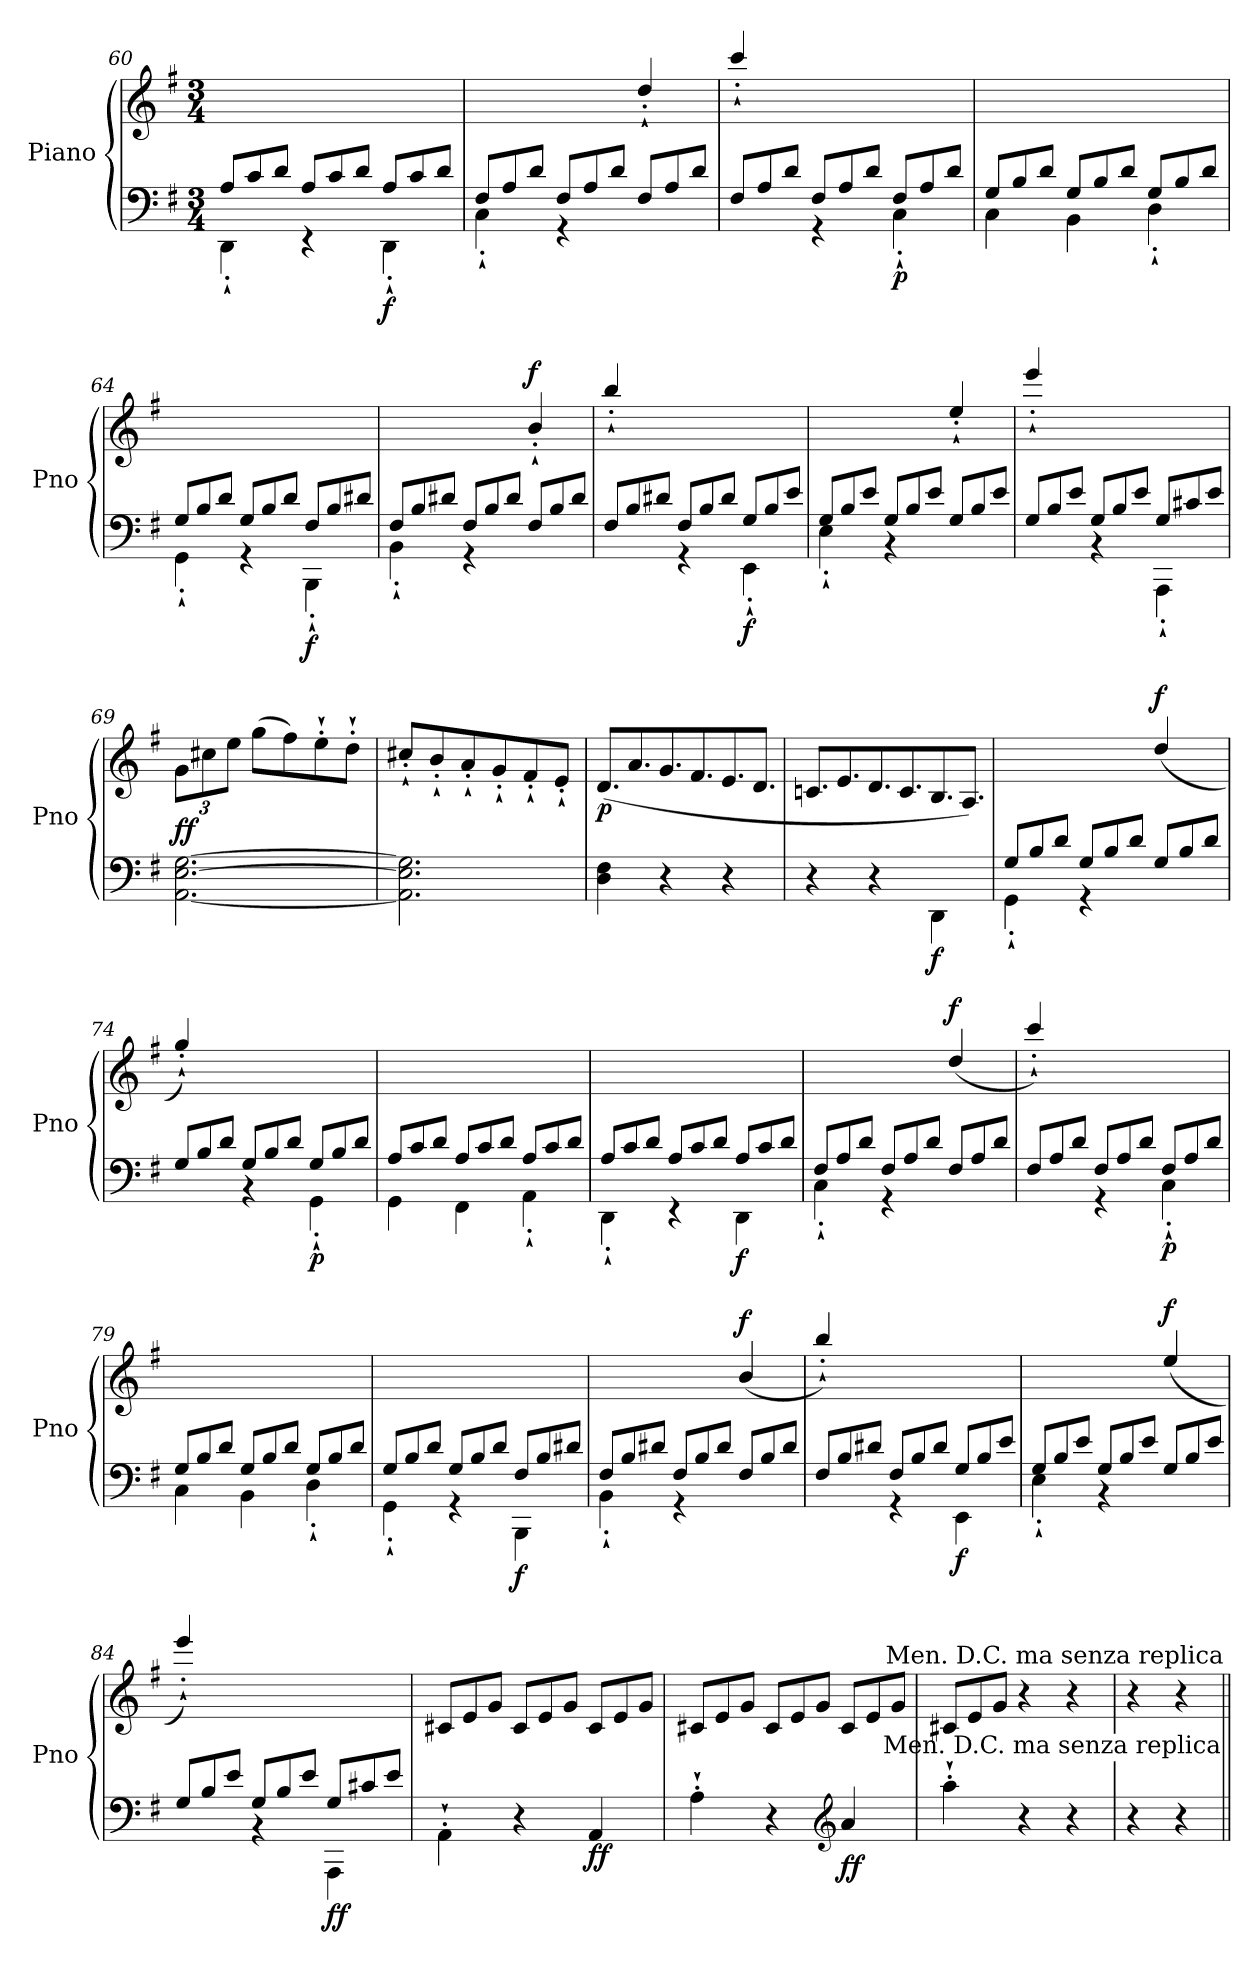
**kern	**kern	**dynam
*part1	*part1	*part1
*staff2	*staff1	*staff1/2
*I"Piano	*	*
*I'Pno	*	*
*clefF4	*clefG2	*
*k[f#]	*k[f#]	*
*G:	*G:	*
*M3/4	*M3/4	*
*Xtuplet	*	*
=60	=60	=60
*^	*	*
12A/L	4DD`'\	2.ryy	.
12c/	.	.	.
12d/J	.	.	.
12A/L	4rEE	.	.
12c/	.	.	.
12d/J	.	.	.
!	!	!	!LO:DY:b=2
12A/L	4DD`'\	.	f
12c/	.	.	.
12d/J	.	.	.
=61	=61	=61	=61
12F#/L	4C`'\	2ryy	.
12A/	.	.	.
12d/J	.	.	.
12F#/L	4rGG	.	.
12A/	.	.	.
12d/J	.	.	.
12F#/L	4ryy	4dd`'/	.
12A/	.	.	.
12d/J	.	.	.
!!LO:LB:g=z
=62	=62	=62	=62
12F#/L	4ryy	4ccc`'/	.
12A/	.	.	.
12d/J	.	.	.
12F#/L	4rGG	2ryy	.
12A/	.	.	.
12d/J	.	.	.
!	!	!	!LO:DY:b=2
12F#/L	4C`'\	.	p
12A/	.	.	.
12d/J	.	.	.
=63	=63	=63	=63
12G/L	4C\	2.ryy	.
12B/	.	.	.
12d/J	.	.	.
12G/L	4BB\	.	.
12B/	.	.	.
12d/J	.	.	.
12G/L	4D`'\	.	.
12B/	.	.	.
12d/J	.	.	.
=64	=64	=64	=64
12G/L	4GG`'\	2.ryy	.
12B/	.	.	.
12d/J	.	.	.
12G/L	4rGG	.	.
12B/	.	.	.
12d/J	.	.	.
!	!	!	!LO:DY:b=2
12F#/L	4BBB`'\	.	f
12B/	.	.	.
12d#X/J	.	.	.
=65	=65	=65	=65
12F#/L	4BB`'\	2ryy	.
12B/	.	.	.
12d#X/J	.	.	.
12F#/L	4rGG	.	.
12B/	.	.	.
12d#/J	.	.	.
!	!	!	!LO:DY:a
12F#/L	4ryy	4b`'/	f
12B/	.	.	.
12d#/J	.	.	.
=66	=66	=66	=66
12F#/L	4ryy	4bb`'/	.
12B/	.	.	.
12d#X/J	.	.	.
12F#/L	4rGG	2ryy	.
12B/	.	.	.
12d#/J	.	.	.
!	!	!	!LO:DY:b=2
12G/L	4EE`'\	.	f
12B/	.	.	.
12e/J	.	.	.
!!LO:LB:g=z
=67	=67	=67	=67
12G/L	4E`'\	2ryy	.
12B/	.	.	.
12e/J	.	.	.
12G/L	4rBB	.	.
12B/	.	.	.
12e/J	.	.	.
12G/L	4ryy	4ee`'/	.
12B/	.	.	.
12e/J	.	.	.
=68	=68	=68	=68
12G/L	4ryy	4eee`'/	.
12B/	.	.	.
12e/J	.	.	.
12G/L	4rBB	2ryy	.
12B/	.	.	.
12e/J	.	.	.
12G/L	4AAA`'\	.	.
12c#X/	.	.	.
12e/J	.	.	.
*v	*v	*	*
=69	=69	=69
*	*Xbrackettup	*
!	!	!LO:DY:b
[2.AA\ [2.E\ [2.G\	12g\L	ff
.	12cc#X\	.
.	12ee\J	.
.	(8gg\L	.
.	8ff#\)	.
.	8ee`'\	.
.	8dd`'\J	.
=70	=70	=70
2.AA\] 2.E\] 2.G\]	8cc#X`'/L	.
.	8b`'/	.
.	8a`'/	.
.	8g`'/	.
.	8f#`'/	.
.	8e`'/J	.
=71	=71	=71
*	*Xtuplet	*
!	!	!LO:DY:b
4D\ 4F#\	(12.d/L	p
.	12.a/	.
4r	12.g/	.
.	12.f#/	.
4r	12.e/	.
.	12.d/J	.
=72	=72	=72
4r	12.cn/L	.
.	12.e/	.
4r	12.d/	.
.	12.c/	.
!	!	!LO:DY:b=2
4DD\	12.B/	f
.	12.A/J)	.
!!LO:LB:g=z
=73	=73	=73
*^	*	*
12G/L	4GG`'\	2ryy	.
12B/	.	.	.
12d/J	.	.	.
12G/L	4rGG	.	.
12B/	.	.	.
12d/J	.	.	.
!	!	!	!LO:DY:a
12G/L	4ryy	(4dd/	f
12B/	.	.	.
12d/J	.	.	.
=74	=74	=74	=74
12G/L	4ryy	4gg`'/)	.
12B/	.	.	.
12d/J	.	.	.
12G/L	4rBB	2ryy	.
12B/	.	.	.
12d/J	.	.	.
!	!	!	!LO:DY:b=2
12G/L	4GG`'\	.	p
12B/	.	.	.
12d/J	.	.	.
=75	=75	=75	=75
12A/L	4GG\	2.ryy	.
12c/	.	.	.
12d/J	.	.	.
12A/L	4FF#\	.	.
12c/	.	.	.
12d/J	.	.	.
12A/L	4AA`'\	.	.
12c/	.	.	.
12d/J	.	.	.
=76	=76	=76	=76
12A/L	4DD`'\	2.ryy	.
12c/	.	.	.
12d/J	.	.	.
12A/L	4rEE	.	.
12c/	.	.	.
12d/J	.	.	.
!	!	!	!LO:DY:b=2
12A/L	4DD\	.	f
12c/	.	.	.
12d/J	.	.	.
=77	=77	=77	=77
12F#/L	4C`'\	2ryy	.
12A/	.	.	.
12d/J	.	.	.
12F#/L	4rGG	.	.
12A/	.	.	.
12d/J	.	.	.
!	!	!	!LO:DY:a
12F#/L	4ryy	(4dd/	f
12A/	.	.	.
12d/J	.	.	.
!!LO:PB:g=z
=78	=78	=78	=78
12F#/L	4ryy	4ccc`'/)	.
12A/	.	.	.
12d/J	.	.	.
12F#/L	4rGG	2ryy	.
12A/	.	.	.
12d/J	.	.	.
!	!	!	!LO:DY:b=2
12F#/L	4C`'\	.	p
12A/	.	.	.
12d/J	.	.	.
=79	=79	=79	=79
12G/L	4C\	2.ryy	.
12B/	.	.	.
12d/J	.	.	.
12G/L	4BB\	.	.
12B/	.	.	.
12d/J	.	.	.
12G/L	4D`'\	.	.
12B/	.	.	.
12d/J	.	.	.
=80	=80	=80	=80
12G/L	4GG`'\	2.ryy	.
12B/	.	.	.
12d/J	.	.	.
12G/L	4rGG	.	.
12B/	.	.	.
12d/J	.	.	.
!	!	!	!LO:DY:b=2
12F#/L	4BBB\	.	f
12B/	.	.	.
12d#X/J	.	.	.
=81	=81	=81	=81
12F#/L	4BB`'\	2ryy	.
12B/	.	.	.
12d#X/J	.	.	.
12F#/L	4rGG	.	.
12B/	.	.	.
12d#/J	.	.	.
!	!	!	!LO:DY:a
12F#/L	4ryy	(4b/	f
12B/	.	.	.
12d#/J	.	.	.
=82	=82	=82	=82
12F#/L	4ryy	4bb`'/)	.
12B/	.	.	.
12d#X/J	.	.	.
12F#/L	4rGG	2ryy	.
12B/	.	.	.
12d#/J	.	.	.
!	!	!	!LO:DY:b=2
12G/L	4EE\	.	f
12B/	.	.	.
12e/J	.	.	.
!!LO:LB:g=z
=83	=83	=83	=83
12G/L	4E`'\	2ryy	.
12B/	.	.	.
12e/J	.	.	.
12G/L	4rBB	.	.
12B/	.	.	.
12e/J	.	.	.
!	!	!	!LO:DY:a
12G/L	4ryy	(4ee/	f
12B/	.	.	.
12e/J	.	.	.
=84	=84	=84	=84
12G/L	4ryy	4eee`'/)	.
12B/	.	.	.
12e/J	.	.	.
12G/L	4rBB	2ryy	.
12B/	.	.	.
12e/J	.	.	.
!	!	!	!LO:DY:b=2
12G/L	4AAA\	.	ff
12c#X/	.	.	.
12e/J	.	.	.
*v	*v	*	*
=85	=85	=85
4AA`'\	12c#X/L	.
.	12e/	.
.	12g/J	.
4r	12c#/L	.
.	12e/	.
.	12g/J	.
!	!	!LO:DY:b=2
4AA/	12c#/L	ff
.	12e/	.
.	12g/J	.
=86	=86	=86
4A`'\	12c#X/L	.
.	12e/	.
.	12g/J	.
4r	12c#/L	.
.	12e/	.
.	12g/J	.
*clefG2	*	*
!	!	!LO:DY:b=2
4a/	12c#/L	ff
.	12e/	.
.	12g/J	.
=87	=87	=87
4aa`'\	12c#X/L	.
.	12e/	.
.	12g/J	.
4r	4r	.
4r	4r	.
=88	=88	=88
4r	4r	.
4r	4r	.
!	!LO:TX:a:t=Men. D.C. ma senza replica	!
!LO:TX:a:t=Men. D.C. ma senza replica	!	!
=||	=||	=||
*-	*-	*-
